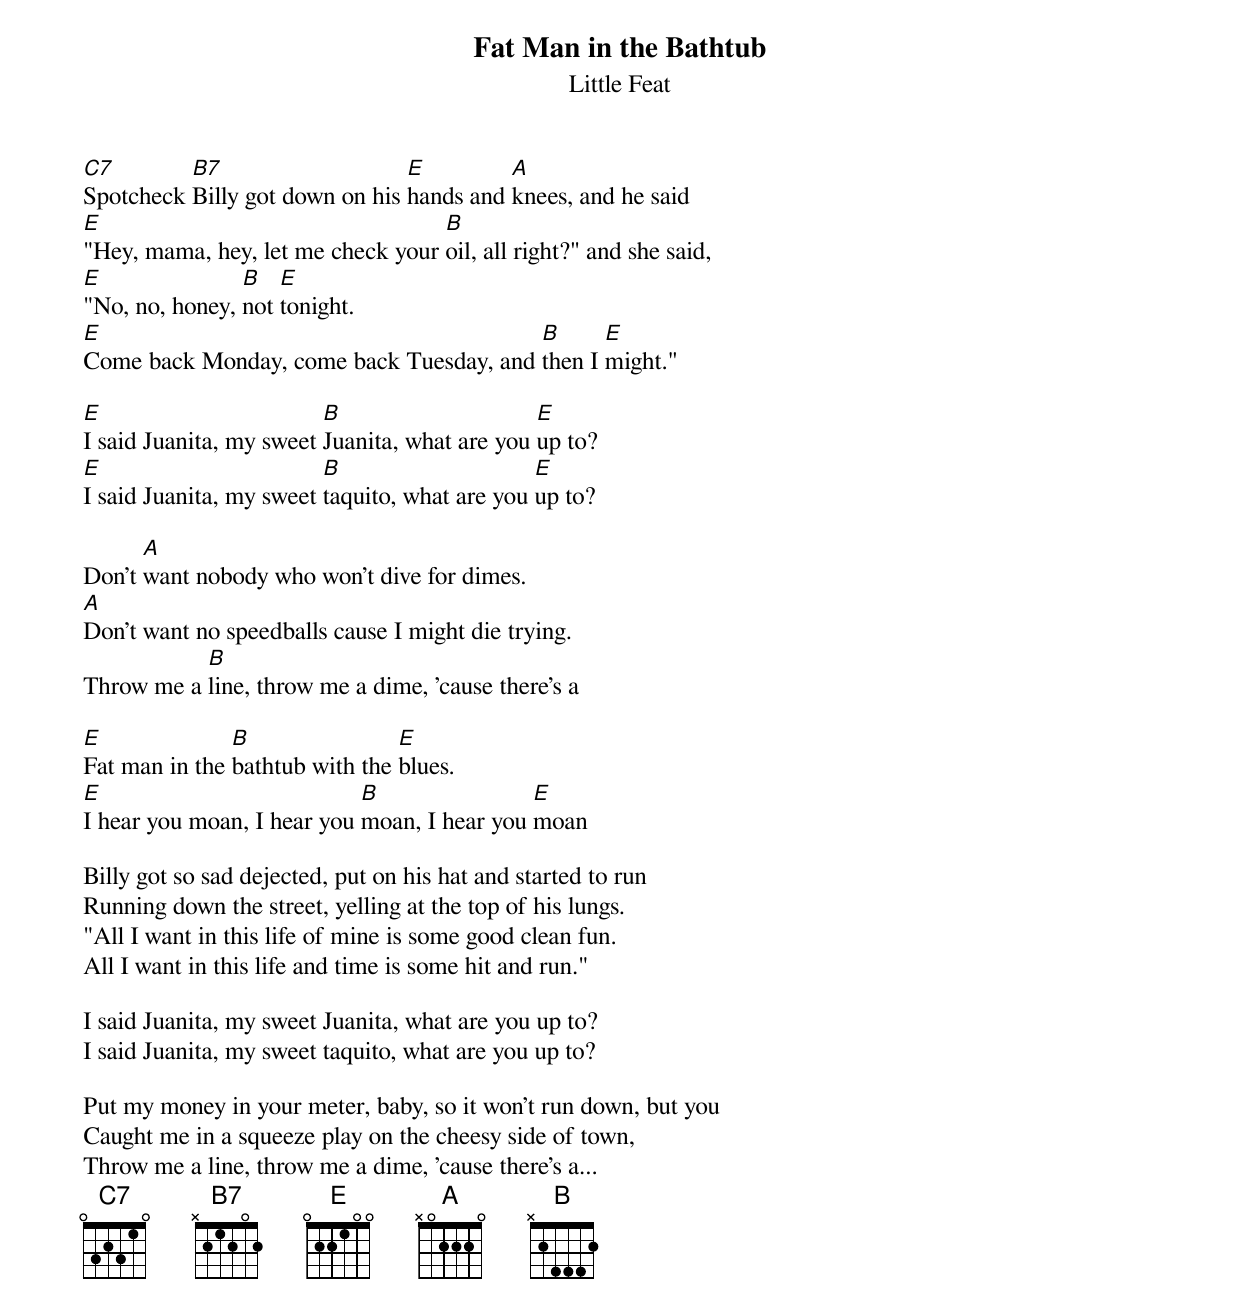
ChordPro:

{t:Fat Man in the Bathtub}
{st:Little Feat}

[C7]Spotcheck [B7]Billy got down on his [E]hands and [A]knees, and he said
[E]"Hey, mama, hey, let me check your [B]oil, all right?" and she said,
[E]"No, no, honey, [B]not [E]tonight.
[E]Come back Monday, come back Tuesday, and [B]then I [E]might."

[E]I said Juanita, my sweet [B]Juanita, what are you [E]up to?
[E]I said Juanita, my sweet [B]taquito, what are you [E]up to?

Don't [A]want nobody who won't dive for dimes.
[A]Don't want no speedballs cause I might die trying.
Throw me a [B]line, throw me a dime, 'cause there's a

[E]Fat man in the [B]bathtub with the [E]blues.
[E]I hear you moan, I hear you [B]moan, I hear you [E]moan

Billy got so sad dejected, put on his hat and started to run
Running down the street, yelling at the top of his lungs.
"All I want in this life of mine is some good clean fun.
All I want in this life and time is some hit and run."

I said Juanita, my sweet Juanita, what are you up to?
I said Juanita, my sweet taquito, what are you up to?

Put my money in your meter, baby, so it won't run down, but you
Caught me in a squeeze play on the cheesy side of town,
Throw me a line, throw me a dime, 'cause there's a...
